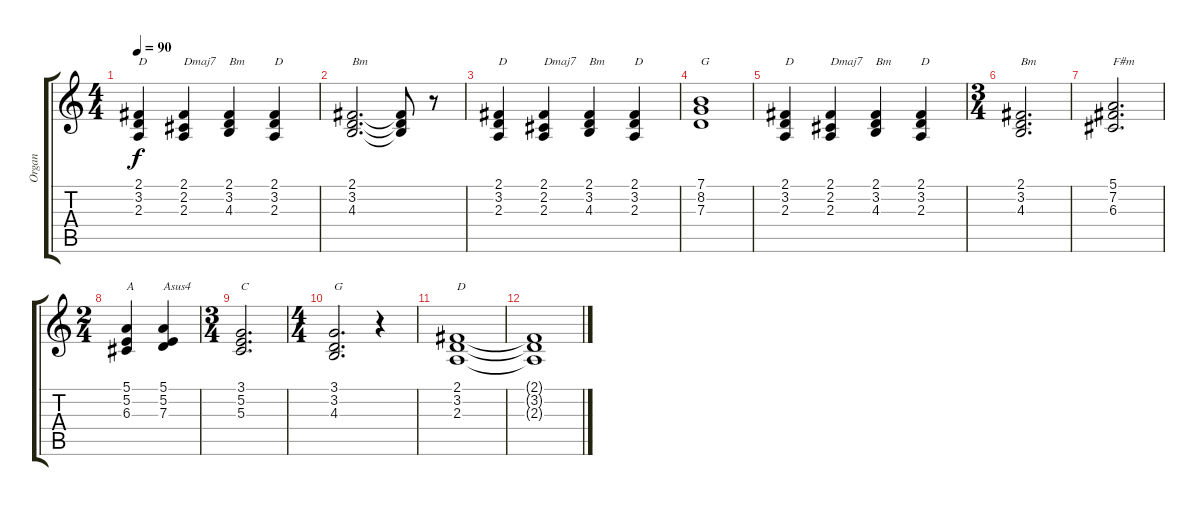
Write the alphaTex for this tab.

\track ("Organ" "Organ") {instrument drawbarorgan}
\staff {score tabs}
\tuning (E4 B3 G3 D3 A2 E2) {hide}
\ts (4 4)
\tempo 90
\clef g2
\ks c
(2.1 3.2 2.3).4{txt "D" dy f} (2.1 2.2 2.3).4{txt "Dmaj7"} (2.1 3.2 4.3).4{txt "Bm"} (2.1 3.2 2.3).4{txt "D"} |
(2.1 3.2 4.3).2{d txt "Bm"} (2.1{t} 3.2{t} 4.3{t}).8 r.8 |
(2.1 3.2 2.3).4{txt "D"} (2.1 2.2 2.3).4{txt "Dmaj7"} (2.1 3.2 4.3).4{txt "Bm"} (2.1 3.2 2.3).4{txt "D"} |
(7.1 8.2 7.3).1{txt "G"} |
(2.1 3.2 2.3).4{txt "D"} (2.1 2.2 2.3).4{txt "Dmaj7"} (2.1 3.2 4.3).4{txt "Bm"} (2.1 3.2 2.3).4{txt "D"} |
\ts (3 4)
(2.1 3.2 4.3).2{d txt "Bm"} |
(5.1 7.2 6.3).2{d txt "F#m"} |
\ts (2 4)
(5.1 5.2 6.3).4{txt "A"} (5.1 5.2 7.3).4{txt "Asus4"} |
\ts (3 4)
(3.1 5.2 5.3).2{d txt "C"} |
\ts (4 4)
(3.1 3.2 4.3).2{d txt "G"} r.4 |
(2.1 3.2 2.3).1{txt "D"} |
(2.1{t} 3.2{t} 2.3{t}).1
